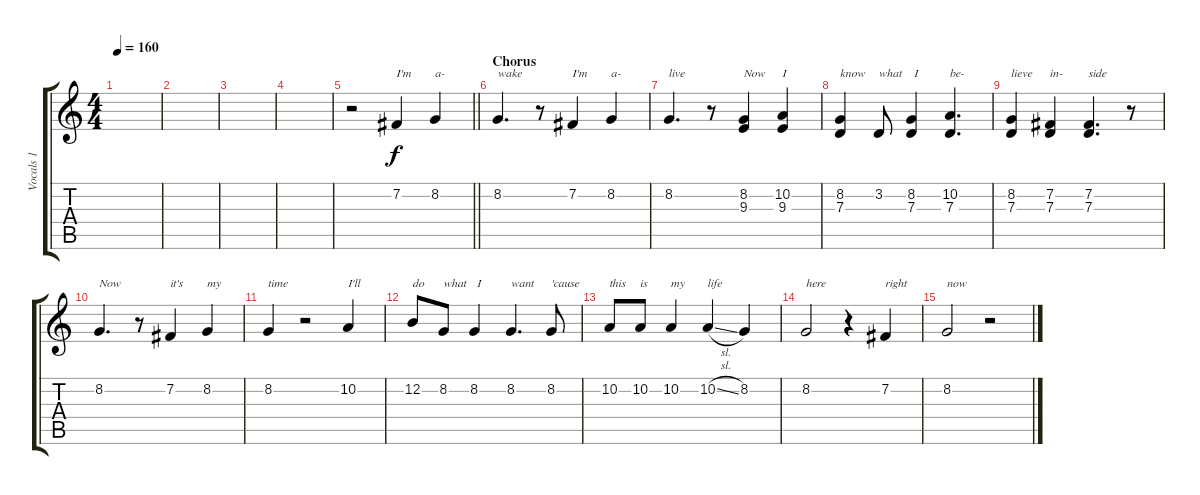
\track ("Vocals 1" "Vocals 1") {instrument lead2sawtooth}
\staff {score tabs}
\tuning (E4 B3 G3 D3 A2 E2) {hide}
\ts (4 4)
\tempo 160
\clef g2
\ks c
|
|
|
|
\barLineRight lightlight
r.2 7.2.4{txt "I'm" dy f} 8.2.4{txt "a-"} |
\section ("" "Chorus")
8.2.4{d txt "wake"} r.8 7.2.4{txt "I'm"} 8.2.4{txt "a-"} |
8.2.4{d txt "live"} r.8 (8.2 9.3).4{txt "Now"} (10.2 9.3).4{txt "I"} |
(8.2 7.3).4{txt "know"} 3.2.8{txt "what"} (8.2 7.3).4{txt " I"} (10.2 7.3).4{d txt "be-"} |
(8.2 7.3).4{txt "lieve"} (7.2 7.3).4{txt "in-"} (7.2 7.3).4{d txt "side"} r.8 |
8.2.4{d txt "Now"} r.8 7.2.4{txt "it's"} 8.2.4{txt "my"} |
8.2.4{txt "time"} r.2 10.2.4{txt "I'll"} |
12.2.8{txt "do"} 8.2.8{txt "what"} 8.2.4{txt " I"} 8.2.4{d txt "want"} 8.2.8{txt "'cause"} |
10.2.8{txt "this"} 10.2.8{txt "is"} 10.2.4{txt "my"} 10.2{sl}.4{txt "life"} 8.2.4 |
8.2.2{txt "here"} r.4 7.2.4{txt "right"} |
8.2.2{txt "now"} r.2
